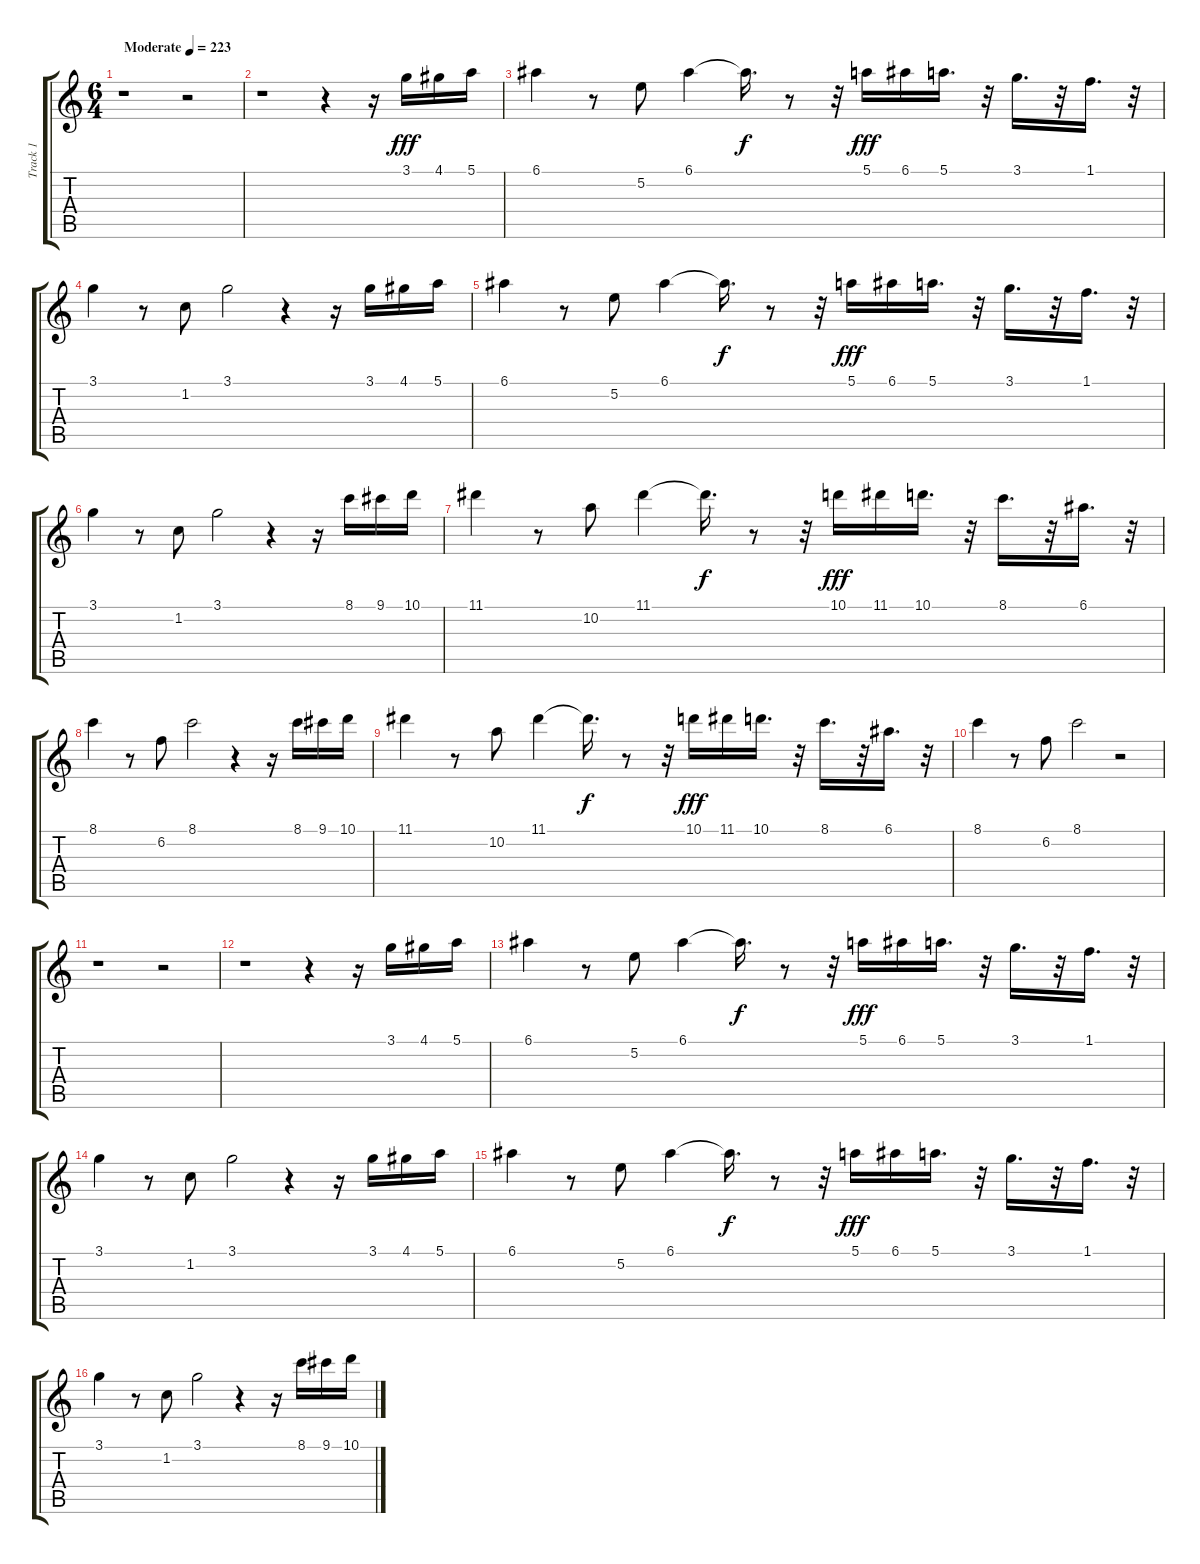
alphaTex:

\track ("Track 1" "Track 1") {instrument acousticguitarnylon}
\staff {score tabs}
\tuning (E4 B3 G3 D3 A2 E2) {hide}
\ts (6 4)
\tempo (223 "Moderate")
\clef g2
\ks c
r.1{dy fff instrument acousticguitarnylon} r.2 |
r.1 r.4 r.16 3.1.16 4.1.16 5.1.16 |
6.1.4 r.8 5.2.8 6.1.4 6.1{t}.16{d dy f} r.8 r.32 5.1.16{dy fff} 6.1.16 5.1.16{d} r.32 3.1.16{d} r.32 1.1.16{d} r.32 |
3.1.4 r.8 1.2.8 3.1.2 r.4 r.16 3.1.16 4.1.16 5.1.16 |
6.1.4 r.8 5.2.8 6.1.4 6.1{t}.16{d dy f} r.8 r.32 5.1.16{dy fff} 6.1.16 5.1.16{d} r.32 3.1.16{d} r.32 1.1.16{d} r.32 |
3.1.4 r.8 1.2.8 3.1.2 r.4 r.16 8.1.16 9.1.16 10.1.16 |
11.1.4 r.8 10.2.8 11.1.4 11.1{t}.16{d dy f} r.8 r.32 10.1.16{dy fff} 11.1.16 10.1.16{d} r.32 8.1.16{d} r.32 6.1.16{d} r.32 |
8.1.4 r.8 6.2.8 8.1.2 r.4 r.16 8.1.16 9.1.16 10.1.16 |
11.1.4 r.8 10.2.8 11.1.4 11.1{t}.16{d dy f} r.8 r.32 10.1.16{dy fff} 11.1.16 10.1.16{d} r.32 8.1.16{d} r.32 6.1.16{d} r.32 |
8.1.4 r.8 6.2.8 8.1.2 r.2 |
r.1 r.2 |
r.1 r.4 r.16 3.1.16 4.1.16 5.1.16 |
6.1.4 r.8 5.2.8 6.1.4 6.1{t}.16{d dy f} r.8 r.32 5.1.16{dy fff} 6.1.16 5.1.16{d} r.32 3.1.16{d} r.32 1.1.16{d} r.32 |
3.1.4 r.8 1.2.8 3.1.2 r.4 r.16 3.1.16 4.1.16 5.1.16 |
6.1.4 r.8 5.2.8 6.1.4 6.1{t}.16{d dy f} r.8 r.32 5.1.16{dy fff} 6.1.16 5.1.16{d} r.32 3.1.16{d} r.32 1.1.16{d} r.32 |
3.1.4 r.8 1.2.8 3.1.2 r.4 r.16 8.1.16 9.1.16 10.1.16
